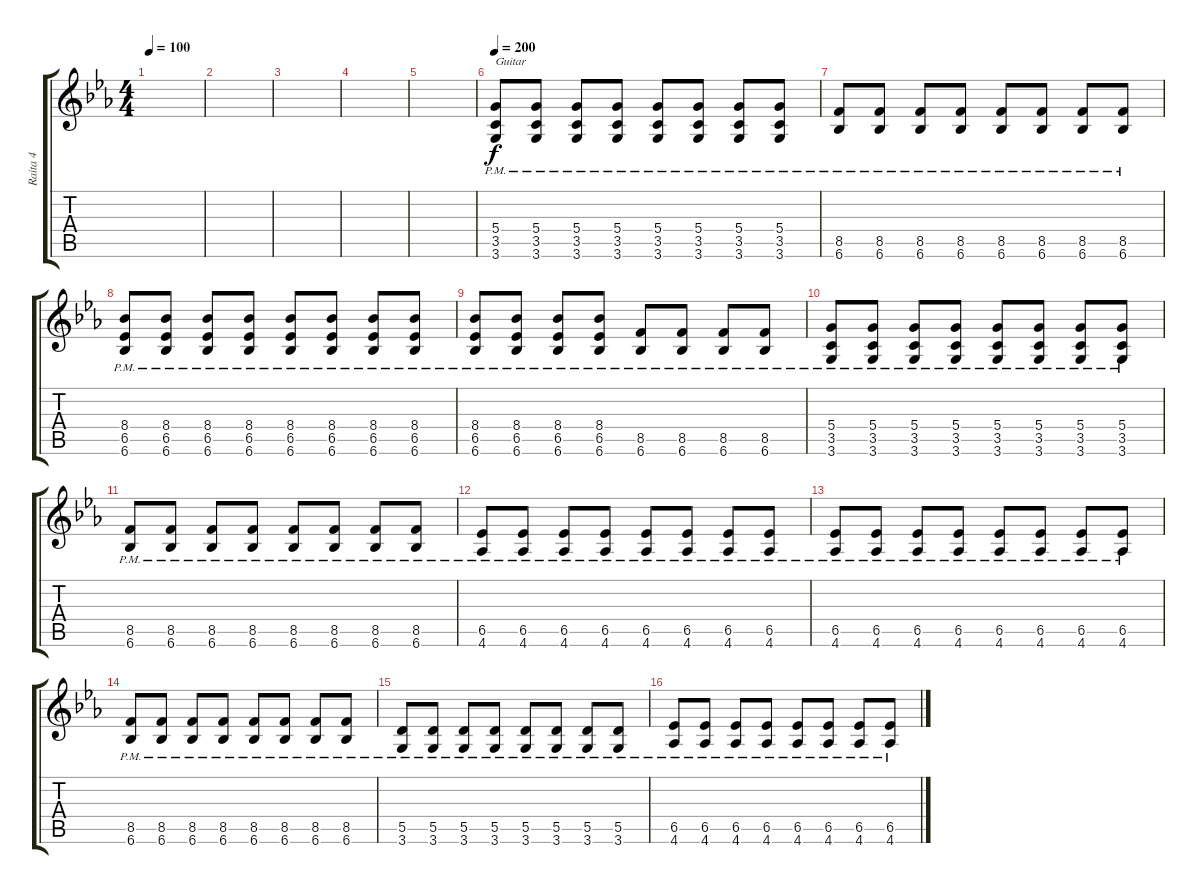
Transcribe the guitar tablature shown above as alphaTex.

\track ("Raita 4" "Raita 4") {instrument distortionguitar}
\staff {score tabs}
\tuning (E4 B3 G3 D3 A2 E2) {hide}
\ts (4 4)
\tempo 100
\clef g2
\ks eb
|
|
|
|
|
\tempo 200
(5.4{pm} 3.5{pm} 3.6{pm}).8{txt "Guitar"} (5.4{pm} 3.5{pm} 3.6{pm}).8 (5.4{pm} 3.5{pm} 3.6{pm}).8 (5.4{pm} 3.5{pm} 3.6{pm}).8 (5.4{pm} 3.5{pm} 3.6{pm}).8 (5.4{pm} 3.5{pm} 3.6{pm}).8 (5.4{pm} 3.5{pm} 3.6{pm}).8 (5.4{pm} 3.5{pm} 3.6{pm}).8 |
(8.5{pm} 6.6{pm}).8 (8.5{pm} 6.6{pm}).8 (8.5{pm} 6.6{pm}).8 (8.5{pm} 6.6{pm}).8 (8.5{pm} 6.6{pm}).8 (8.5{pm} 6.6{pm}).8 (8.5{pm} 6.6{pm}).8 (8.5{pm} 6.6{pm}).8 |
(8.4{pm} 6.5{pm} 6.6{pm}).8 (8.4{pm} 6.5{pm} 6.6{pm}).8 (8.4{pm} 6.5{pm} 6.6{pm}).8 (8.4{pm} 6.5{pm} 6.6{pm}).8 (8.4{pm} 6.5{pm} 6.6{pm}).8 (8.4{pm} 6.5{pm} 6.6{pm}).8 (8.4{pm} 6.5{pm} 6.6{pm}).8 (8.4{pm} 6.5{pm} 6.6{pm}).8 |
(8.4{pm} 6.5{pm} 6.6{pm}).8 (8.4{pm} 6.5{pm} 6.6{pm}).8 (8.4{pm} 6.5{pm} 6.6{pm}).8 (8.4{pm} 6.5{pm} 6.6{pm}).8 (8.5{pm} 6.6{pm}).8 (8.5{pm} 6.6{pm}).8 (8.5{pm} 6.6{pm}).8 (8.5{pm} 6.6{pm}).8 |
(5.4{pm} 3.5{pm} 3.6{pm}).8 (5.4{pm} 3.5{pm} 3.6{pm}).8 (5.4{pm} 3.5{pm} 3.6{pm}).8 (5.4{pm} 3.5{pm} 3.6{pm}).8 (5.4{pm} 3.5{pm} 3.6{pm}).8 (5.4{pm} 3.5{pm} 3.6{pm}).8 (5.4{pm} 3.5{pm} 3.6{pm}).8 (5.4{pm} 3.5{pm} 3.6{pm}).8 |
(8.5{pm} 6.6{pm}).8 (8.5{pm} 6.6{pm}).8 (8.5{pm} 6.6{pm}).8 (8.5{pm} 6.6{pm}).8 (8.5{pm} 6.6{pm}).8 (8.5{pm} 6.6{pm}).8 (8.5{pm} 6.6{pm}).8 (8.5{pm} 6.6{pm}).8 |
(6.5{pm} 4.6{pm}).8 (6.5{pm} 4.6{pm}).8 (6.5{pm} 4.6{pm}).8 (6.5{pm} 4.6{pm}).8 (6.5{pm} 4.6{pm}).8 (6.5{pm} 4.6{pm}).8 (6.5{pm} 4.6{pm}).8 (6.5{pm} 4.6{pm}).8 |
(6.5{pm} 4.6{pm}).8 (6.5{pm} 4.6{pm}).8 (6.5{pm} 4.6{pm}).8 (6.5{pm} 4.6{pm}).8 (6.5{pm} 4.6{pm}).8 (6.5{pm} 4.6{pm}).8 (6.5{pm} 4.6{pm}).8 (6.5{pm} 4.6{pm}).8 |
(8.5{pm} 6.6{pm}).8 (8.5{pm} 6.6{pm}).8 (8.5{pm} 6.6{pm}).8 (8.5{pm} 6.6{pm}).8 (8.5{pm} 6.6{pm}).8 (8.5{pm} 6.6{pm}).8 (8.5{pm} 6.6{pm}).8 (8.5{pm} 6.6{pm}).8 |
(5.5{pm} 3.6{pm}).8 (5.5{pm} 3.6{pm}).8 (5.5{pm} 3.6{pm}).8 (5.5{pm} 3.6{pm}).8 (5.5{pm} 3.6{pm}).8 (5.5{pm} 3.6{pm}).8 (5.5{pm} 3.6{pm}).8 (5.5{pm} 3.6{pm}).8 |
(6.5{pm} 4.6{pm}).8 (6.5{pm} 4.6{pm}).8 (6.5{pm} 4.6{pm}).8 (6.5{pm} 4.6{pm}).8 (6.5{pm} 4.6{pm}).8 (6.5{pm} 4.6{pm}).8 (6.5{pm} 4.6{pm}).8 (6.5{pm} 4.6{pm}).8
